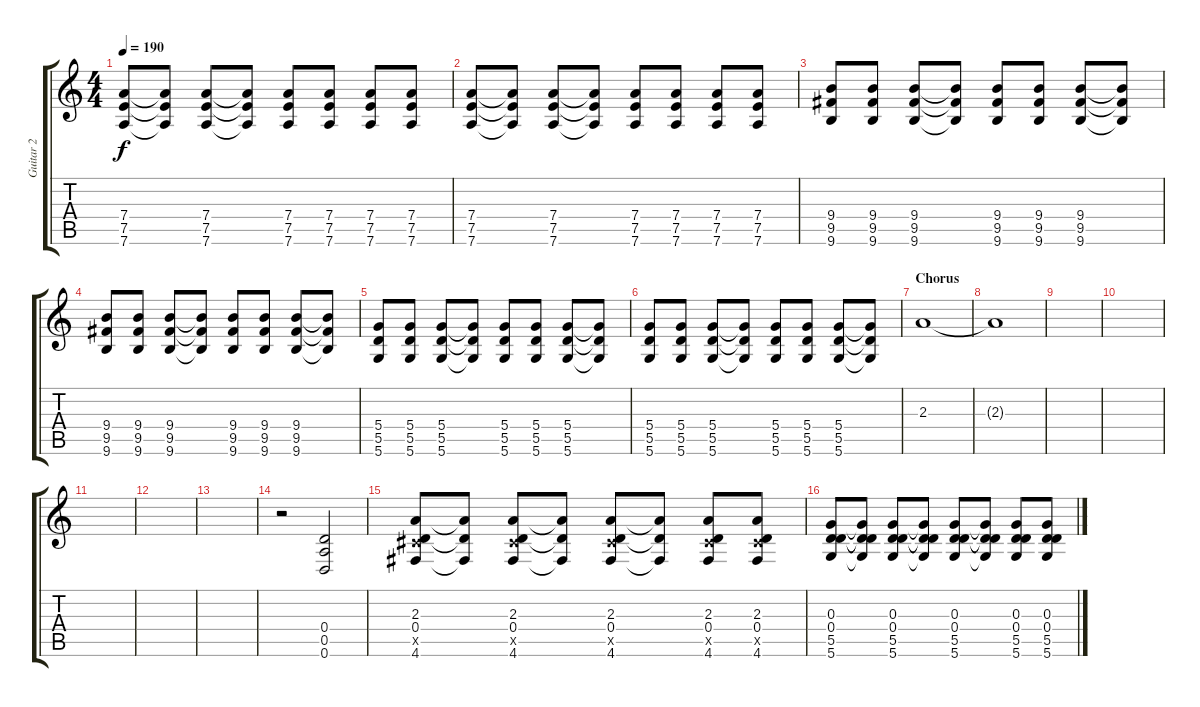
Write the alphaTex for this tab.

\track ("Guitar 2" "Guitar 2") {instrument distortionguitar}
\staff {score tabs}
\tuning (E4 B3 G3 D3 A2 D2) {hide}
\ts (4 4)
\tempo 190
\clef g2
\ks c
(7.4 7.5 7.6).8{dy f} (7.4{t} 7.5{t} 7.6{t}).8 (7.4 7.5 7.6).8 (7.4{t} 7.5{t} 7.6{t}).8 (7.4 7.5 7.6).8 (7.4 7.5 7.6).8 (7.4 7.5 7.6).8 (7.4 7.5 7.6).8 |
(7.4 7.5 7.6).8 (7.4{t} 7.5{t} 7.6{t}).8 (7.4 7.5 7.6).8 (7.4{t} 7.5{t} 7.6{t}).8 (7.4 7.5 7.6).8 (7.4 7.5 7.6).8 (7.4 7.5 7.6).8 (7.4 7.5 7.6).8 |
(9.4 9.5 9.6).8 (9.4 9.5 9.6).8 (9.4 9.5 9.6).8 (9.4{t} 9.5{t} 9.6{t}).8 (9.4 9.5 9.6).8 (9.4 9.5 9.6).8 (9.4 9.5 9.6).8 (9.4{t} 9.5{t} 9.6{t}).8 |
(9.4 9.5 9.6).8 (9.4 9.5 9.6).8 (9.4 9.5 9.6).8 (9.4{t} 9.5{t} 9.6{t}).8 (9.4 9.5 9.6).8 (9.4 9.5 9.6).8 (9.4 9.5 9.6).8 (9.4{t} 9.5{t} 9.6{t}).8 |
(5.4 5.5 5.6).8 (5.4 5.5 5.6).8 (5.4 5.5 5.6).8 (5.4{t} 5.5{t} 5.6{t}).8 (5.4 5.5 5.6).8 (5.4 5.5 5.6).8 (5.4 5.5 5.6).8 (5.4{t} 5.5{t} 5.6{t}).8 |
(5.4 5.5 5.6).8 (5.4 5.5 5.6).8 (5.4 5.5 5.6).8 (5.4{t} 5.5{t} 5.6{t}).8 (5.4 5.5 5.6).8 (5.4 5.5 5.6).8 (5.4 5.5 5.6).8 (5.4{t} 5.5{t} 5.6{t}).8 |
\section ("" "Chorus")
2.3.1 |
2.3{t}.1 |
|
|
|
|
|
r.2{volume 0} (0.4 0.5 0.6).2{volume 12} |
(2.3 0.4 4.5{x} 4.6).8 (2.3{t} 0.4{t} 4.6{t}).8 (2.3 0.4 4.5{x} 4.6).8 (2.3{t} 0.4{t} 4.6{t}).8 (2.3 0.4 4.5{x} 4.6).8 (2.3{t} 0.4{t} 4.6{t}).8 (2.3 0.4 4.5{x} 4.6).8 (2.3 0.4 4.5{x} 4.6).8 |
(0.3 0.4 5.5 5.6).8 (0.3{t} 0.4{t} 5.5{t} 5.6{t}).8 (0.3 0.4 5.5 5.6).8 (0.3{t} 0.4{t} 5.5{t} 5.6{t}).8 (0.3 0.4 5.5 5.6).8 (0.3{t} 0.4{t} 5.5{t} 5.6{t}).8 (0.3 0.4 5.5 5.6).8 (0.3 0.4 5.5 5.6).8
